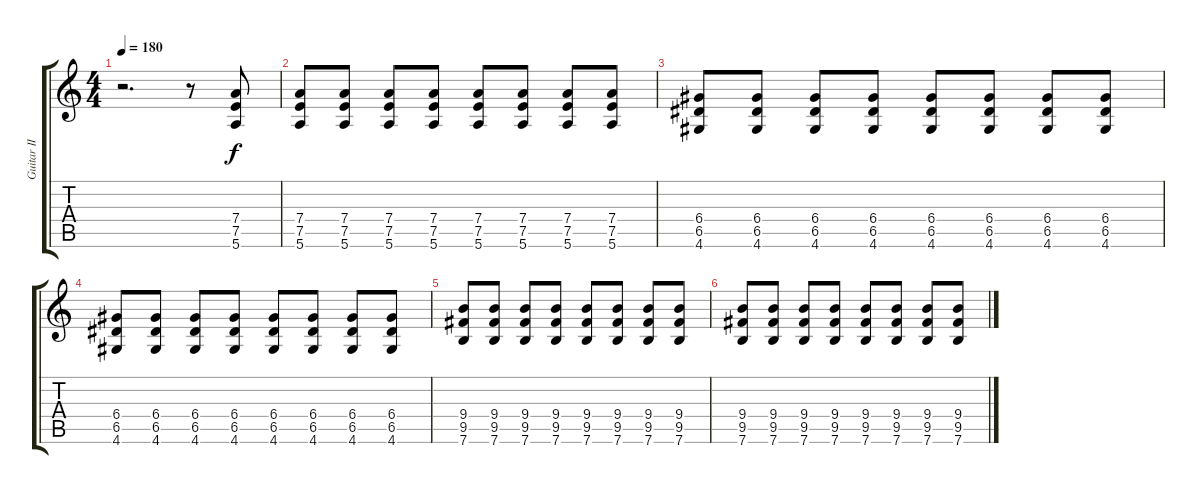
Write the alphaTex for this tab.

\track ("Guitar II" "Guitar II") {instrument distortionguitar}
\staff {score tabs}
\tuning (E4 B3 G3 D3 A2 E2) {hide}
\ts (4 4)
\tempo 180
\clef g2
\ks c
r.2{d dy f} r.8 (7.4 7.5 5.6).8 |
(7.4 7.5 5.6).8 (7.4 7.5 5.6).8 (7.4 7.5 5.6).8 (7.4 7.5 5.6).8 (7.4 7.5 5.6).8 (7.4 7.5 5.6).8 (7.4 7.5 5.6).8 (7.4 7.5 5.6).8 |
(6.4 6.5 4.6).8 (6.4 6.5 4.6).8 (6.4 6.5 4.6).8 (6.4 6.5 4.6).8 (6.4 6.5 4.6).8 (6.4 6.5 4.6).8 (6.4 6.5 4.6).8 (6.4 6.5 4.6).8 |
(6.4 6.5 4.6).8 (6.4 6.5 4.6).8 (6.4 6.5 4.6).8 (6.4 6.5 4.6).8 (6.4 6.5 4.6).8 (6.4 6.5 4.6).8 (6.4 6.5 4.6).8 (6.4 6.5 4.6).8 |
(9.4 9.5 7.6).8 (9.4 9.5 7.6).8 (9.4 9.5 7.6).8 (9.4 9.5 7.6).8 (9.4 9.5 7.6).8 (9.4 9.5 7.6).8 (9.4 9.5 7.6).8 (9.4 9.5 7.6).8 |
(9.4 9.5 7.6).8 (9.4 9.5 7.6).8 (9.4 9.5 7.6).8 (9.4 9.5 7.6).8 (9.4 9.5 7.6).8 (9.4 9.5 7.6).8 (9.4 9.5 7.6).8 (9.4 9.5 7.6).8
